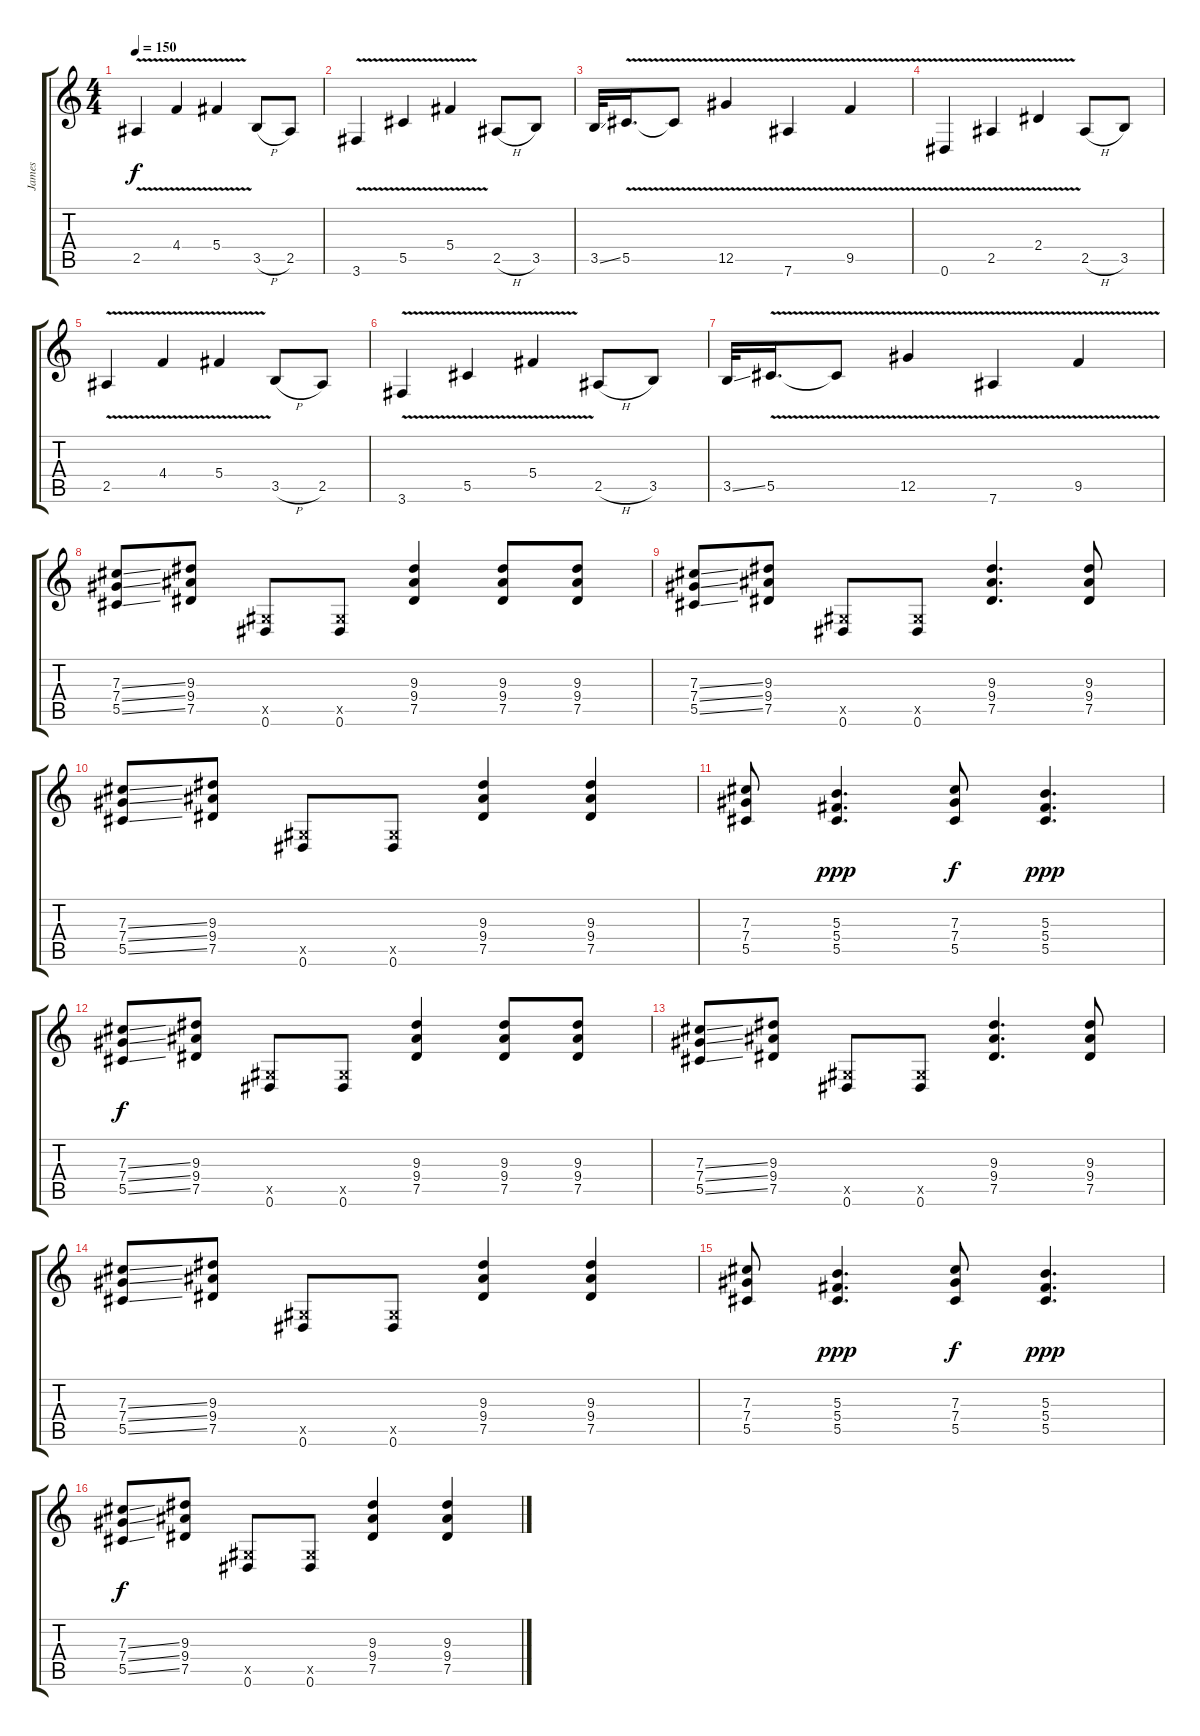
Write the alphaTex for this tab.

\track ("James" "James") {instrument distortionguitar}
\staff {score tabs}
\tuning (Eb4 Bb3 Gb3 Db3 Ab2 Eb2) {hide}
\ts (4 4)
\tempo 150
\clef g2
\ks c
2.5{v}.4{dy f} 4.4{v}.4 5.4{v}.4 3.5{h}.8 2.5.8 |
3.6{v}.4 5.5{v}.4 5.4{v}.4 2.5{h}.8 3.5.8 |
3.5{ss}.32 5.5{v}.16{d} 5.5{t}.8 12.5{v}.4 7.6{v}.4 9.5{v}.4 |
0.6{v}.4 2.5{v}.4 2.4{v}.4 2.5{h}.8 3.5.8 |
2.5{v}.4 4.4{v}.4 5.4{v}.4 3.5{h}.8 2.5.8 |
3.6{v}.4 5.5{v}.4 5.4{v}.4 2.5{h}.8 3.5.8 |
3.5{ss}.32 5.5{v}.16{d} 5.5{t}.8 12.5{v}.4 7.6{v}.4 9.5{v}.4 |
(7.3{ss} 7.4{ss} 5.5{ss}).8 (9.3 9.4 7.5).8 (0.5{x} 0.6).8 (0.5{x} 0.6).8 (9.3 9.4 7.5).4 (9.3 9.4 7.5).8 (9.3 9.4 7.5).8 |
(7.3{ss} 7.4{ss} 5.5{ss}).8 (9.3 9.4 7.5).8 (0.5{x} 0.6).8 (0.5{x} 0.6).8 (9.3 9.4 7.5).4{d} (9.3 9.4 7.5).8 |
(7.3{ss} 7.4{ss} 5.5{ss}).8 (9.3 9.4 7.5).8 (0.5{x} 0.6).8 (0.5{x} 0.6).8 (9.3 9.4 7.5).4 (9.3 9.4 7.5).4 |
(7.3 7.4 5.5).8 (5.3 5.4 5.5).4{d dy ppp} (7.3 7.4 5.5).8{dy f} (5.3 5.4 5.5).4{d dy ppp} |
(7.3{ss} 7.4{ss} 5.5{ss}).8{dy f} (9.3 9.4 7.5).8 (0.5{x} 0.6).8 (0.5{x} 0.6).8 (9.3 9.4 7.5).4 (9.3 9.4 7.5).8 (9.3 9.4 7.5).8 |
(7.3{ss} 7.4{ss} 5.5{ss}).8 (9.3 9.4 7.5).8 (0.5{x} 0.6).8 (0.5{x} 0.6).8 (9.3 9.4 7.5).4{d} (9.3 9.4 7.5).8 |
(7.3{ss} 7.4{ss} 5.5{ss}).8 (9.3 9.4 7.5).8 (0.5{x} 0.6).8 (0.5{x} 0.6).8 (9.3 9.4 7.5).4 (9.3 9.4 7.5).4 |
(7.3 7.4 5.5).8 (5.3 5.4 5.5).4{d dy ppp} (7.3 7.4 5.5).8{dy f} (5.3 5.4 5.5).4{d dy ppp} |
(7.3{ss} 7.4{ss} 5.5{ss}).8{dy f} (9.3 9.4 7.5).8 (0.5{x} 0.6).8 (0.5{x} 0.6).8 (9.3 9.4 7.5).4 (9.3 9.4 7.5).4
